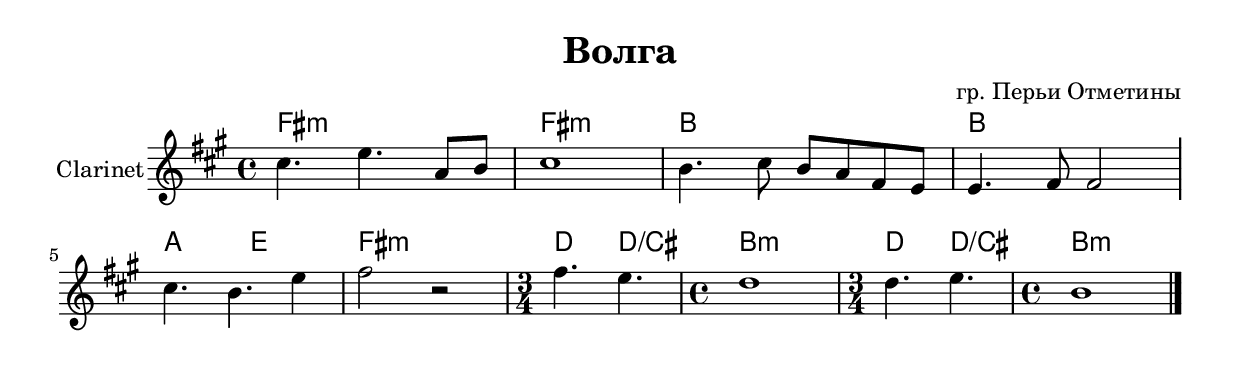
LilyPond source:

\version "2.18.2"

longBar = #(define-music-function (parser location ) ( ) #{ \once \override Staff.BarLine.bar-extent = #'(-3 . 3) #})

\header{
	title="Волга"
	composer="гр. Перьи Отметины"
}

ClI = {
	\tag #'Harmony {\chordmode{
		fis1:m fis:m
		b b
	}}

	\tag #'Voice {
		\time 4/4
		\key a \major
		\relative c''{
			cis4. e a,8 b | cis1 | 
			b4. cis8 b8 a fis e | e4. fis8 fis 2 \longBar
		}
	}
}

ClII = {
	\tag #'Harmony {\chordmode{
		% a2 e fis1:m 
		a2 e fis1:m 
		d4. d/cis b1:m
		d4. d/cis b1:m
	}}

	\tag #'Voice {
		% \relative c'''{ a4. gis fis8 e | cis4. fis8 fis2 }
		\relative c''{ cis4. b e4 | fis2 r | }
		\relative c''{\time 3/4 fis4. e | \time 4/4 d1 |}
		\relative c''{\time 3/4 d4. e | \time 4/4 b1 \bar"|." }
	}
}

Music = {
	\ClI
	\break
	\ClII
}

<<
	\new ChordNames{
		\keepWithTag #'Harmony \Music
	}
	\new Staff{
		\set Staff.instrumentName="Clarinet"
		\clef treble
		\keepWithTag #'Voice \Music
	}
>>
